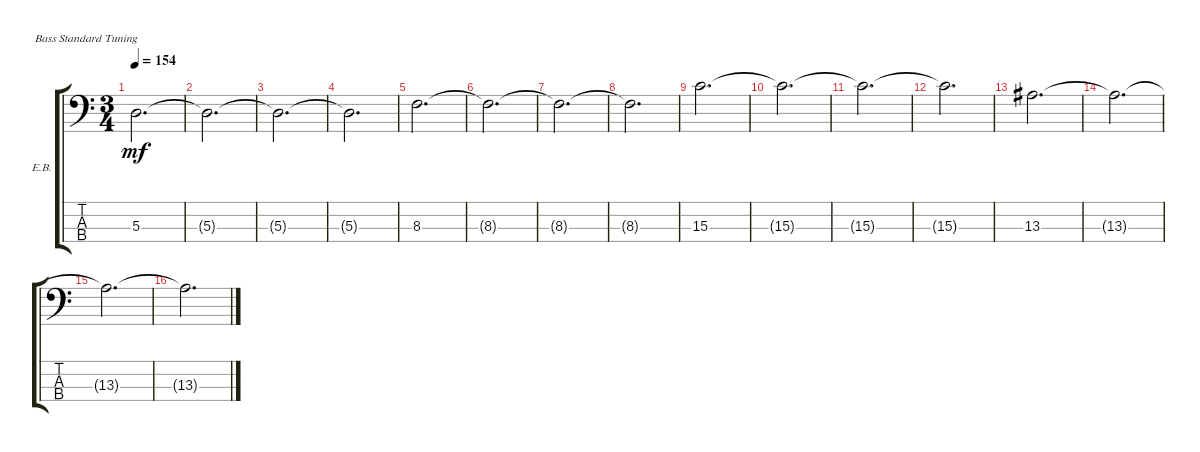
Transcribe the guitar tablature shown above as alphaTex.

\defaultSystemsLayout 4
\bracketExtendMode groupsimilarinstruments
\firstSystemTrackNameOrientation horizontal
\otherSystemsTrackNameOrientation horizontal
\track ("Electric Bass" "E.B.") {multiBarRest instrument electricbassfinger}
\staff {score tabs}
\tuning (G2 D2 A1 E1)
\ts (3 4)
\tempo 154
\clef f4
\ks c
5.3.2{d lyrics (0 "") lyrics (1 "") lyrics (2 "") lyrics (3 "") lyrics (4 "") dy mf} |
5.3{t}.2{d lyrics (0 "") lyrics (1 "") lyrics (2 "") lyrics (3 "") lyrics (4 "")} |
5.3{t}.2{d lyrics (0 "") lyrics (1 "") lyrics (2 "") lyrics (3 "") lyrics (4 "")} |
5.3{t}.2{d lyrics (0 "") lyrics (1 "") lyrics (2 "") lyrics (3 "") lyrics (4 "")} |
8.3.2{d lyrics (0 "") lyrics (1 "") lyrics (2 "") lyrics (3 "") lyrics (4 "")} |
8.3{t}.2{d lyrics (0 "") lyrics (1 "") lyrics (2 "") lyrics (3 "") lyrics (4 "")} |
8.3{t}.2{d lyrics (0 "") lyrics (1 "") lyrics (2 "") lyrics (3 "") lyrics (4 "")} |
8.3{t}.2{d lyrics (0 "") lyrics (1 "") lyrics (2 "") lyrics (3 "") lyrics (4 "")} |
15.3.2{d lyrics (0 "") lyrics (1 "") lyrics (2 "") lyrics (3 "") lyrics (4 "")} |
15.3{t}.2{d lyrics (0 "") lyrics (1 "") lyrics (2 "") lyrics (3 "") lyrics (4 "")} |
15.3{t}.2{d lyrics (0 "") lyrics (1 "") lyrics (2 "") lyrics (3 "") lyrics (4 "")} |
15.3{t}.2{d lyrics (0 "") lyrics (1 "") lyrics (2 "") lyrics (3 "") lyrics (4 "")} |
13.3.2{d lyrics (0 "") lyrics (1 "") lyrics (2 "") lyrics (3 "") lyrics (4 "")} |
13.3{t}.2{d lyrics (0 "") lyrics (1 "") lyrics (2 "") lyrics (3 "") lyrics (4 "")} |
13.3{t}.2{d lyrics (0 "") lyrics (1 "") lyrics (2 "") lyrics (3 "") lyrics (4 "")} |
13.3{t}.2{d lyrics (0 "") lyrics (1 "") lyrics (2 "") lyrics (3 "") lyrics (4 "")}
